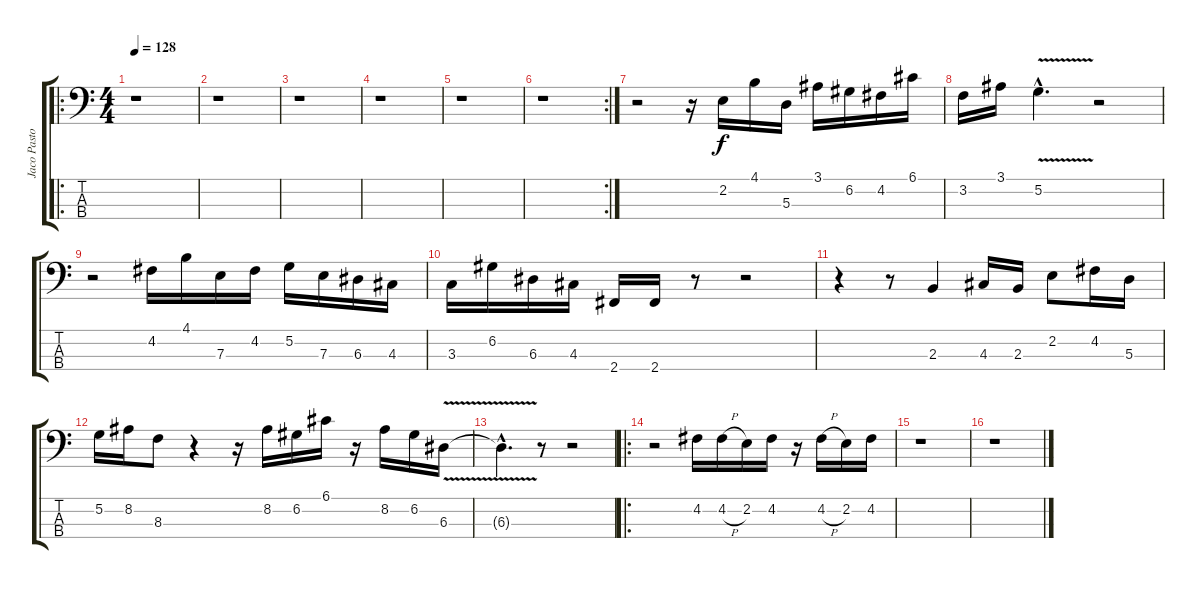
\track ("Jaco Pastorius" "Jaco Pasto") {instrument fretlessbass}
\staff {score tabs}
\tuning (G2 D2 A1 E1) {hide}
\ro
\ts (4 4)
\tempo 128
\clef f4
\ks c
r.1{dy f} |
r.1 |
r.1 |
r.1 |
r.1 |
\rc 2
r.1 |
r.2 r.16 2.2.16 4.1.16 5.3.16 3.1.16 6.2.16 4.2.16 6.1.16 |
3.2.16 3.1.16 5.2{v hac}.4{d} r.2 |
r.2 4.2.16 4.1.16 7.3.16 4.2.16 5.2.16 7.3.16 6.3.16 4.3.16 |
3.3.16 6.2.16 6.3.16 4.3.16 2.4.16 2.4.16 r.8 r.2 |
r.4 r.8 2.3.4 4.3.16 2.3.16 2.2.8 4.2.16 5.3.16 |
5.2.16 8.2.16 8.3.8 r.4 r.16 8.2.16 6.2.16 6.1.16 r.16 8.2.16 6.2.16 6.3{v}.16 |
6.3{hac t}.4{d} r.8 r.2 |
\ro
r.2 4.2.16 4.2{h}.16 2.2.16 4.2.16 r.16 4.2{h}.16 2.2.16 4.2.16 |
r.1 |
r.1
